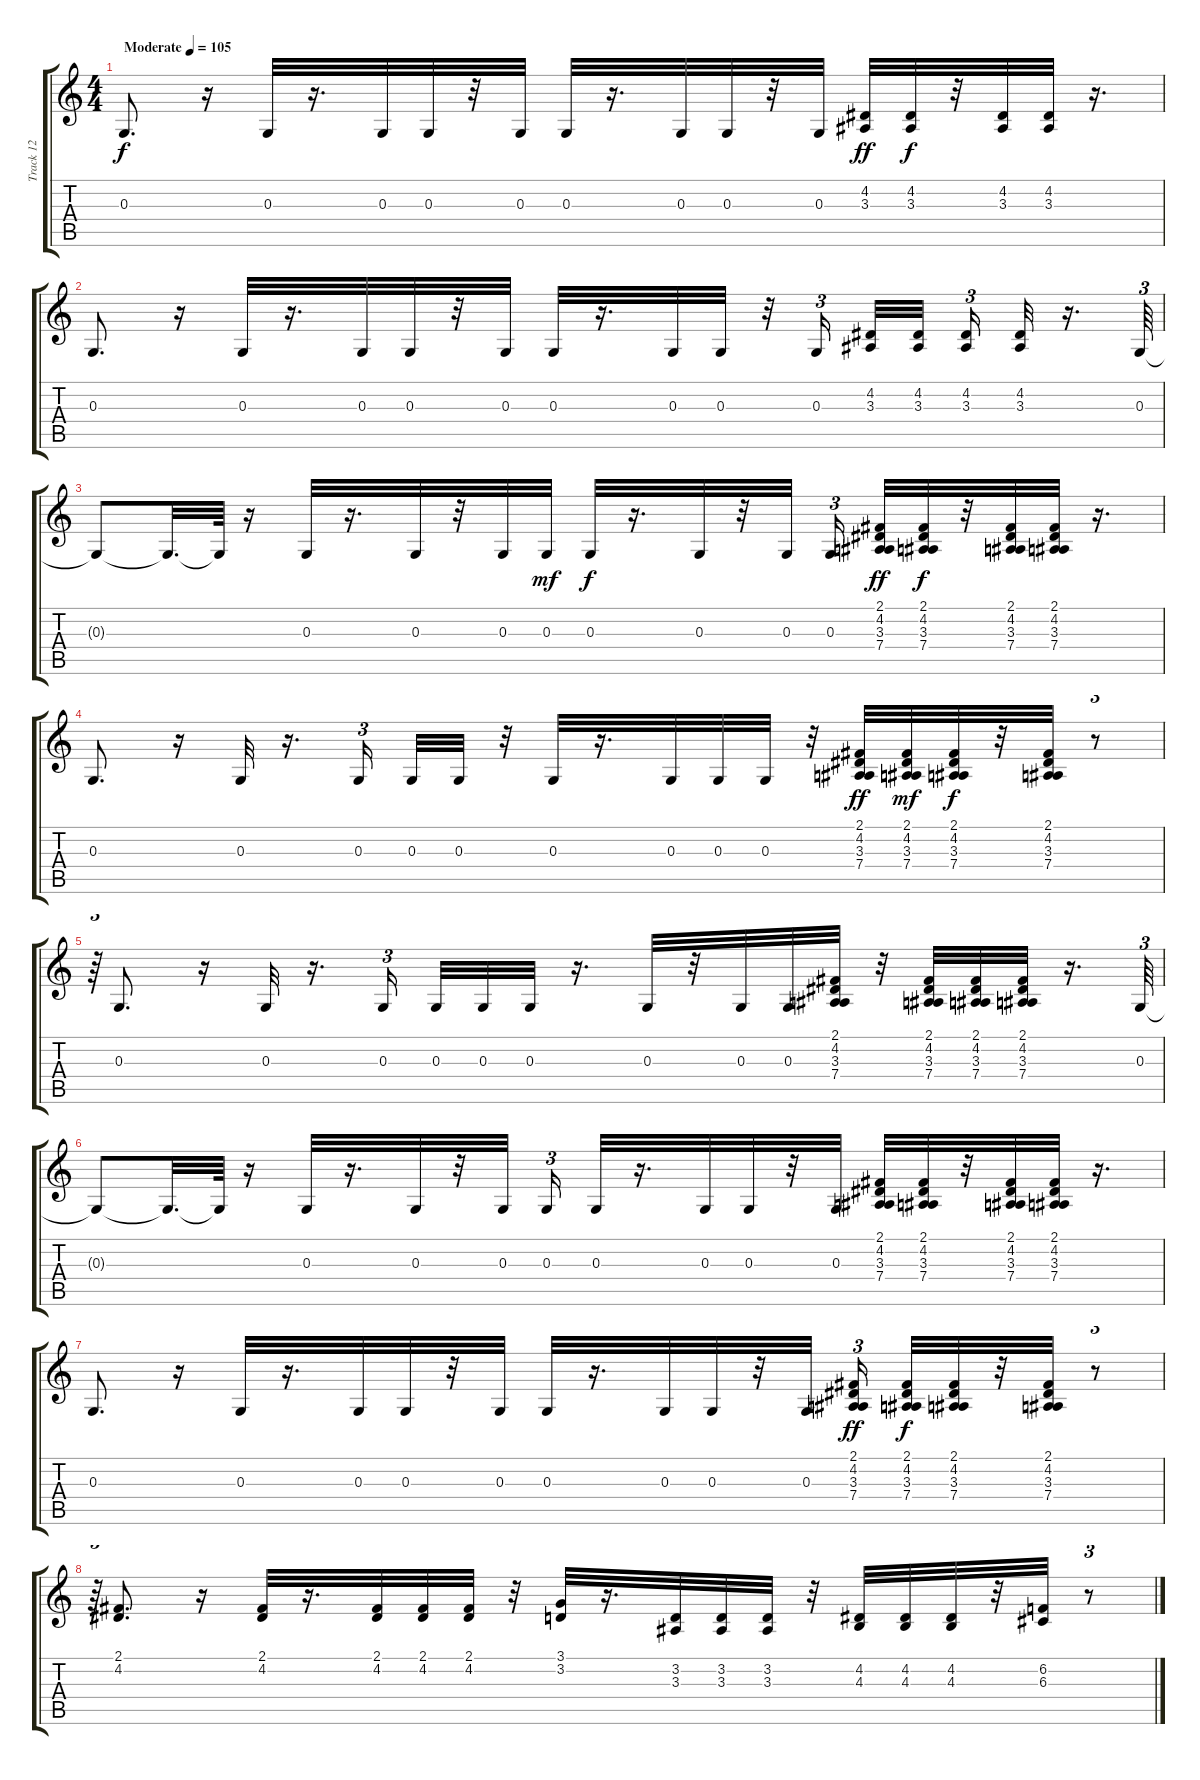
\track ("Track 12" "Track 12") {instrument stringensemble1}
\staff {score tabs}
\tuning (E4 B3 G3 D3 A2 E2) {hide}
\ts (4 4)
\tempo (105 "Moderate")
\clef g2
\ks c
0.3.8{d dy f instrument stringensemble1} r.16 0.3.32 r.16{d} 0.3.32 0.3.32 r.32 0.3.32 0.3.32 r.16{d} 0.3.32 0.3.32 r.32 0.3.32 (4.2 3.3).32{dy ff} (4.2 3.3).32{dy f} r.32 (4.2 3.3).32 (4.2 3.3).32 r.16{d} |
0.3.8{d} r.16 0.3.32 r.16{d} 0.3.32 0.3.32 r.32 0.3.32 0.3.32 r.16{d} 0.3.32 0.3.32 r.32 0.3.16{tu (3 2)} (4.2 3.3).32 (4.2 3.3).32{beam splitsecondary} (4.2 3.3).16{tu (3 2)} (4.2 3.3).32 r.16{d} 0.3.64{tu (3 2)} |
0.3{t}.8 0.3{t}.32{d} 0.3{t}.64 r.16 0.3.32 r.16{d} 0.3.32 r.32 0.3.32 0.3.32{dy mf} 0.3.32{dy f} r.16{d} 0.3.32 r.32 0.3.32 0.3.16{tu (3 2)} (2.1 4.2 3.3 7.4).32{dy ff} (2.1 4.2 3.3 7.4).32{dy f} r.32 (2.1 4.2 3.3 7.4).32 (2.1 4.2 3.3 7.4).32 r.16{d} |
0.3.8{d} r.16 0.3.32 r.16{d} 0.3.16{tu (3 2) beam splitsecondary} 0.3.32 0.3.32 r.32 0.3.32 r.16{d} 0.3.32 0.3.32 0.3.32 r.32 (2.1 4.2 3.3 7.4).32{dy ff} (2.1 4.2 3.3 7.4).32{dy mf} (2.1 4.2 3.3 7.4).32{dy f} r.32 (2.1 4.2 3.3 7.4).32 r.8{tu (3 2)} |
r.64{tu (3 2)} 0.3.8{d} r.16 0.3.32 r.16{d} 0.3.16{tu (3 2) beam splitsecondary} 0.3.32 0.3.32 0.3.32 r.16{d} 0.3.32 r.32 0.3.32 0.3.32 (2.1 4.2 3.3 7.4).32 r.32 (2.1 4.2 3.3 7.4).32 (2.1 4.2 3.3 7.4).32 (2.1 4.2 3.3 7.4).32 r.16{d} 0.3.64{tu (3 2)} |
0.3{t}.8 0.3{t}.32{d} 0.3{t}.64 r.16 0.3.32 r.16{d} 0.3.32 r.32 0.3.32 0.3.16{tu (3 2)} 0.3.32 r.16{d} 0.3.32 0.3.32 r.32 0.3.32 (2.1 4.2 3.3 7.4).32 (2.1 4.2 3.3 7.4).32 r.32 (2.1 4.2 3.3 7.4).32 (2.1 4.2 3.3 7.4).32 r.16{d} |
0.3.8{d} r.16 0.3.32 r.16{d} 0.3.32 0.3.32 r.32 0.3.32 0.3.32 r.16{d} 0.3.32 0.3.32 r.32 0.3.32 (2.1 4.2 3.3 7.4).16{tu (3 2) dy ff beam splitsecondary} (2.1 4.2 3.3 7.4).32{dy f} (2.1 4.2 3.3 7.4).32 r.32 (2.1 4.2 3.3 7.4).32 r.8{tu (3 2)} |
r.64{tu (3 2)} (2.1 4.2).8{d} r.16 (2.1 4.2).32 r.16{d} (2.1 4.2).32 (2.1 4.2).32 (2.1 4.2).32 r.32 (3.1 3.2).32 r.16{d} (3.2 3.3).32 (3.2 3.3).32 (3.2 3.3).32 r.32 (4.2 4.3).32 (4.2 4.3).32 (4.2 4.3).32 r.32 (6.2 6.3).32 r.8{tu (3 2)}
